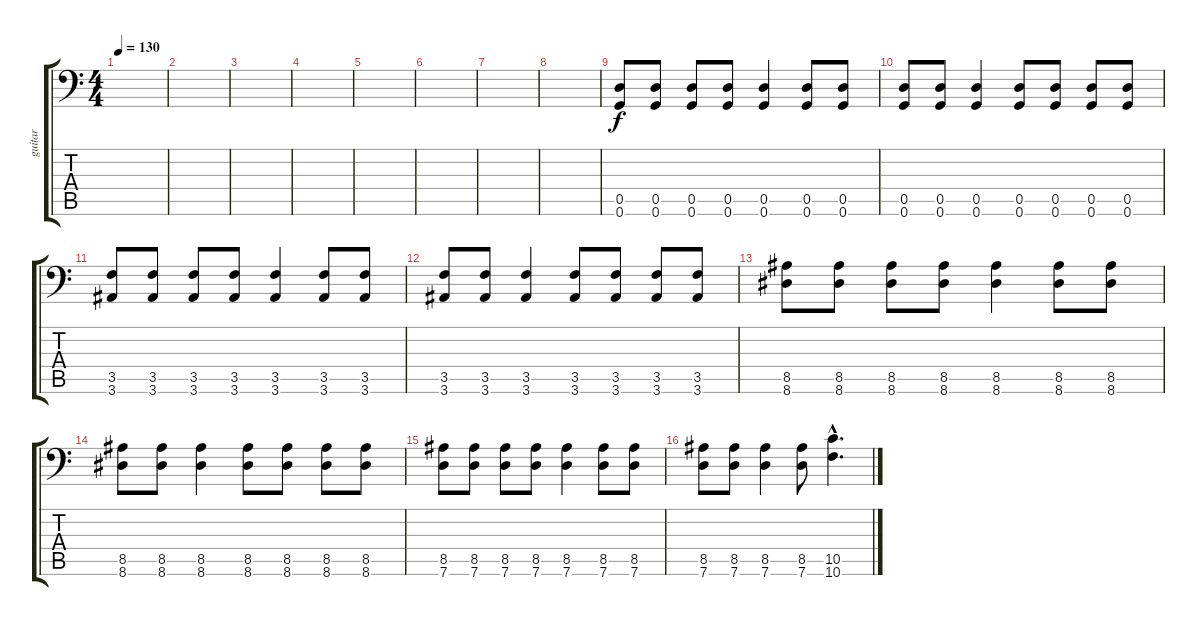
\track ("guitar" "guitar") {instrument distortionguitar}
\staff {score tabs}
\tuning (A3 E3 C3 G2 D2 G1) {hide}
\ts (4 4)
\tempo 130
\clef f4
\ks c
|
|
|
|
|
|
|
|
(0.5 0.6).8 (0.5 0.6).8 (0.5 0.6).8 (0.5 0.6).8 (0.5 0.6).4 (0.5 0.6).8 (0.5 0.6).8 |
(0.5 0.6).8 (0.5 0.6).8 (0.5 0.6).4 (0.5 0.6).8 (0.5 0.6).8 (0.5 0.6).8 (0.5 0.6).8 |
(3.5 3.6).8 (3.5 3.6).8 (3.5 3.6).8 (3.5 3.6).8 (3.5 3.6).4 (3.5 3.6).8 (3.5 3.6).8 |
(3.5 3.6).8 (3.5 3.6).8 (3.5 3.6).4 (3.5 3.6).8 (3.5 3.6).8 (3.5 3.6).8 (3.5 3.6).8 |
(8.5 8.6).8 (8.5 8.6).8 (8.5 8.6).8 (8.5 8.6).8 (8.5 8.6).4 (8.5 8.6).8 (8.5 8.6).8 |
(8.5 8.6).8 (8.5 8.6).8 (8.5 8.6).4 (8.5 8.6).8 (8.5 8.6).8 (8.5 8.6).8 (8.5 8.6).8 |
(8.5 7.6).8 (8.5 7.6).8 (8.5 7.6).8 (8.5 7.6).8 (8.5 7.6).4 (8.5 7.6).8 (8.5 7.6).8 |
(8.5 7.6).8 (8.5 7.6).8 (8.5 7.6).4 (8.5 7.6).8 (10.5{hac} 10.6{hac}).4{d}
